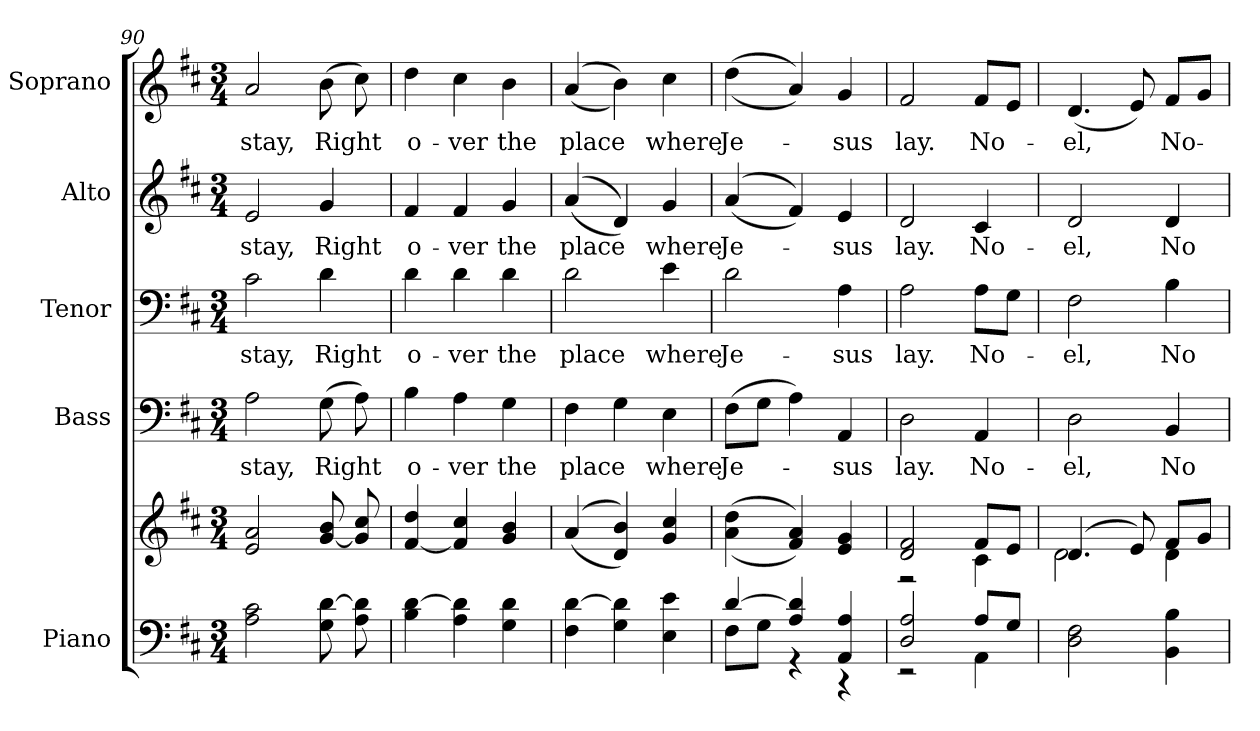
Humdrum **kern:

**kern	**kern	**kern	**text	**kern	**text	**kern	**text	**kern	**text
*part5	*part5	*part4	*part4	*part3	*part3	*part2	*part2	*part1	*part1
*staff6	*staff5	*staff4	*staff4	*staff3	*staff3	*staff2	*staff2	*staff1	*staff1
*I"Piano	*	*I"Bass	*	*I"Tenor	*	*I"Alto	*	*I"Soprano	*
*I'Pno.	*	*I'B.	*	*I'T.	*	*I'A.	*	*I'S.	*
!!LO:PB:g=z
*clefF4	*clefG2	*clefF4	*	*clefF4	*	*clefG2	*	*clefG2	*
*k[f#c#]	*k[f#c#]	*k[f#c#]	*	*k[f#c#]	*	*k[f#c#]	*	*k[f#c#]	*
*D:	*D:	*D:	*	*D:	*	*D:	*	*D:	*
*M3/4	*M3/4	*M3/4	*	*M3/4	*	*M3/4	*	*M3/4	*
=90	=90	=90	=90	=90	=90	=90	=90	=90	=90
!	!	!	!LO:LY:b:color=#000000	!	!	!	!	!	!
!	!	!	!	!	!LO:LY:b:color=#000000	!	!	!	!
!	!	!	!	!	!	!	!LO:LY:b:color=#000000	!	!
!	!	!	!	!	!	!	!	!	!LO:LY:b:color=#000000
2Ai\ 2c#i	2ei/ 2ai	2Ai\	stay,	2c#i\	stay,	2ei/	stay,	2ai/	stay,
!	!	!	!LO:LY:b:color=#000000	!	!	!	!	!	!
!	!	!	!	!	!LO:LY:b:color=#000000	!	!	!	!
!	!	!	!	!	!	!	!LO:LY:b:color=#000000	!	!
!	!	!	!	!	!	!	!	!	!LO:LY:b:color=#000000
8Gi\ [>8di	[<8gi/ 8bi	(8Gi\	Right	4di\	Right	4gi/	Right	(8bi\	Right
8Ai\ 8di]	8gi/] 8cc#i	8Ai\)	.	.	.	.	.	8cc#i\)	.
=91	=91	=91	=91	=91	=91	=91	=91	=91	=91
!	!	!	!LO:LY:b:color=#000000	!	!	!	!	!	!
!	!	!	!	!	!LO:LY:b:color=#000000	!	!	!	!
!	!	!	!	!	!	!	!LO:LY:b:color=#000000	!	!
!	!	!	!	!	!	!	!	!	!LO:LY:b:color=#000000
4Bi\ [>4di	[<4f#i/ 4ddi	4Bi\	o-	4di\	o-	4f#i/	o-	4ddi\	o-
!	!	!	!LO:LY:b:color=#000000	!	!	!	!	!	!
!	!	!	!	!	!LO:LY:b:color=#000000	!	!	!	!
!	!	!	!	!	!	!	!LO:LY:b:color=#000000	!	!
!	!	!	!	!	!	!	!	!	!LO:LY:b:color=#000000
4Ai\ 4di]	4f#i/] 4cc#i	4Ai\	-ver	4di\	-ver	4f#i/	-ver	4cc#i\	-ver
!	!	!	!LO:LY:b:color=#000000	!	!	!	!	!	!
!	!	!	!	!	!LO:LY:b:color=#000000	!	!	!	!
!	!	!	!	!	!	!	!LO:LY:b:color=#000000	!	!
!	!	!	!	!	!	!	!	!	!LO:LY:b:color=#000000
4Gi\ 4di	4gi/ 4bi	4Gi\	the	4di\	the	4gi/	the	4bi\	the
=92	=92	=92	=92	=92	=92	=92	=92	=92	=92
!	!	!	!LO:LY:b:color=#000000	!	!	!	!	!	!
!	!	!	!	!	!LO:LY:b:color=#000000	!	!	!	!
!	!	!	!	!	!	!	!LO:LY:b:color=#000000	!	!
!	!	!	!	!	!	!	!	!	!LO:LY:b:color=#000000
4F#i\ [>4di	((4ai/	4F#i\	place	2di\	place	((4ai/	place	((4ai/	place
4Gi\ 4di]	4di/ 4bi))	4Gi\	.	.	.	4di/))	.	4bi\))	.
!	!	!	!LO:LY:b:color=#000000	!	!	!	!	!	!
!	!	!	!	!	!LO:LY:b:color=#000000	!	!	!	!
!	!	!	!	!	!	!	!LO:LY:b:color=#000000	!	!
!	!	!	!	!	!	!	!	!	!LO:LY:b:color=#000000
4Ei\ 4ei	4gi/ 4cc#i	4Ei\	where	4ei\	where	4gi/	where	4cc#i\	where
!!LO:PB:g=z
=93	=93	=93	=93	=93	=93	=93	=93	=93	=93
*^	*	*	*	*	*	*	*	*	*
!	!	!	!	!LO:LY:b:color=#000000	!	!	!	!	!	!
!	!	!	!	!	!	!LO:LY:b:color=#000000	!	!	!	!
!	!	!	!	!	!	!	!	!LO:LY:b:color=#000000	!	!
!	!	!	!	!	!	!	!	!	!	!LO:LY:b:color=#000000
[>4di/	8F#i\L	((4ai\ 4ddi	(8F#i\L	Je-	2di\	Je-	((4ai/	Je-	((4ddi\	Je-
.	8Gi\J	.	8Gi\J	.	.	.	.	.	.	.
4Ai/ 4di]	4r	4f#i/ 4ai))	4Ai\)	.	.	.	4f#i/))	.	4ai/))	.
!	!	!	!	!LO:LY:b:color=#000000	!	!	!	!	!	!
!	!	!	!	!	!	!LO:LY:b:color=#000000	!	!	!	!
!	!	!	!	!	!	!	!	!LO:LY:b:color=#000000	!	!
!	!	!	!	!	!	!	!	!	!	!LO:LY:b:color=#000000
4AAi/ 4Ai	4r	4ei/ 4gi	4AAi/	-sus	4Ai\	-sus	4ei/	-sus	4gi/	-sus
=94	=94	=94	=94	=94	=94	=94	=94	=94	=94	=94
*	*	*^	*	*	*	*	*	*	*	*
!	!	!	!	!	!LO:LY:b:color=#000000	!	!	!	!	!	!
!	!	!	!	!	!	!	!LO:LY:b:color=#000000	!	!	!	!
!	!	!	!	!	!	!	!	!	!LO:LY:b:color=#000000	!	!
!	!	!	!	!	!	!	!	!	!	!	!LO:LY:b:color=#000000
2Di/ 2Ai	2r	2di/ 2f#i	2r	2Di\	lay.	2Ai\	lay.	2di/	lay.	2f#i/	lay.
!	!	!	!	!	!LO:LY:b:color=#000000	!	!	!	!	!	!
!	!	!	!	!	!	!	!LO:LY:b:color=#000000	!	!	!	!
!	!	!	!	!	!	!	!	!	!LO:LY:b:color=#000000	!	!
!	!	!	!	!	!	!	!	!	!	!	!LO:LY:b:color=#000000
8Ai/L	4AAi\	8f#i/L	4c#i\	4AAi/	No-	8Ai\L	No-	4c#i/	No-	8f#i/L	No-
8Gi/J	.	8ei/J	.	.	.	8Gi\J	.	.	.	8ei/J	.
*v	*v	*	*	*	*	*	*	*	*	*	*
=95	=95	=95	=95	=95	=95	=95	=95	=95	=95	=95
!	!	!	!	!LO:LY:b:color=#000000	!	!	!	!	!	!
!	!	!	!	!	!	!LO:LY:b:color=#000000	!	!	!	!
!	!	!	!	!	!	!	!	!LO:LY:b:color=#000000	!	!
!	!	!	!	!	!	!	!	!	!	!LO:LY:b:color=#000000
2Di\ 2F#i	(4.di/	2di\	2Di\	-el,	2F#i\	-el,	2di/	-el,	(4.di/	-el,
.	8ei/)	.	.	.	.	.	.	.	8ei/)	.
!	!	!	!	!LO:LY:b:color=#000000	!	!	!	!	!	!
!	!	!	!	!	!	!LO:LY:b:color=#000000	!	!	!	!
!	!	!	!	!	!	!	!	!LO:LY:b:color=#000000	!	!
!	!	!	!	!	!	!	!	!	!	!LO:LY:b:color=#000000
4BBi\ 4Bi	8f#i/L	4di\	4BBi/	No-	4Bi\	No-	4di/	No-	8f#i/L	No-
.	8gi/J	.	.	.	.	.	.	.	8gi/J	.
*	*v	*v	*	*	*	*	*	*	*	*
=	=	=	=	=	=	=	=	=	=
*-	*-	*-	*-	*-	*-	*-	*-	*-	*-
